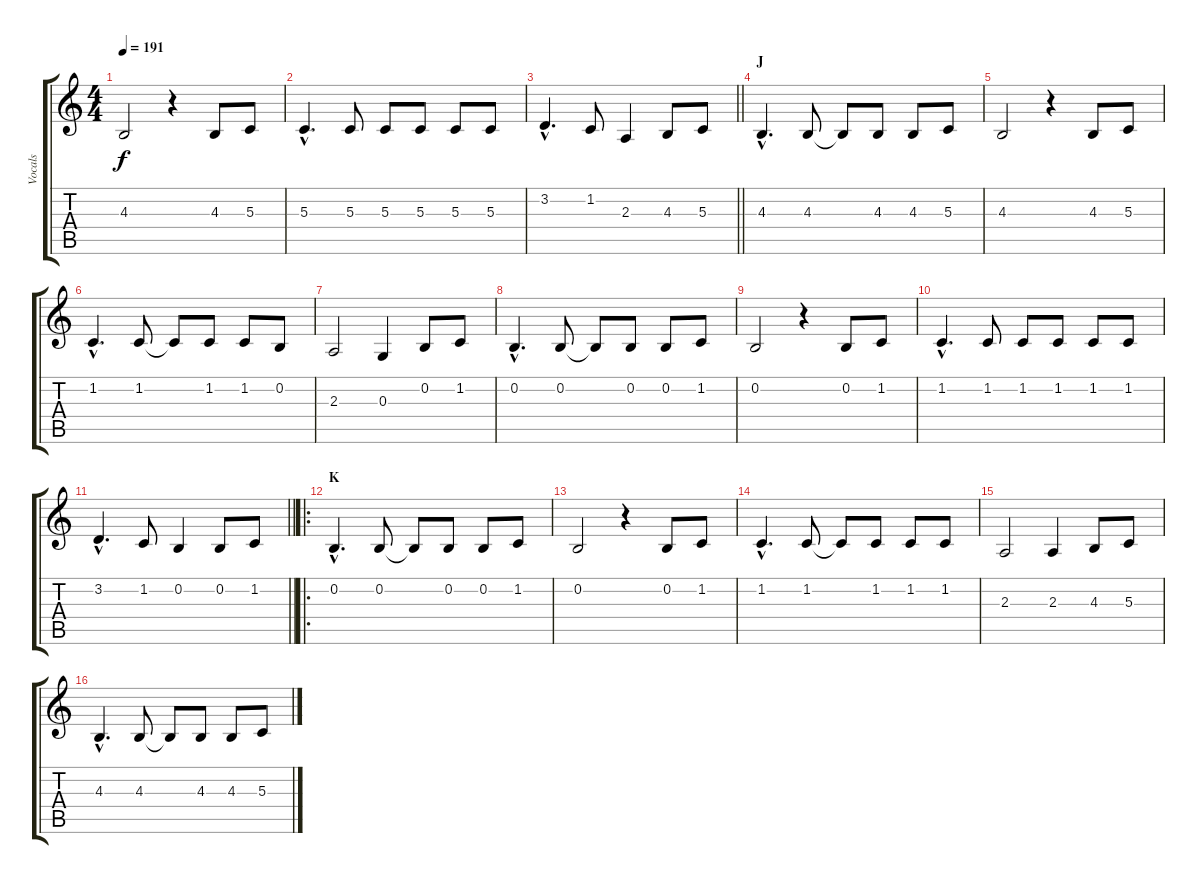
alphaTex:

\track ("Vocals" "Vocals") {instrument baritonesax}
\staff {score tabs}
\tuning (E4 B3 G3 D3 A2 E2) {hide}
\ts (4 4)
\tempo 191
\clef g2
\ks c
4.3.2{dy f} r.4 4.3.8 5.3.8 |
5.3{hac}.4{d} 5.3.8 5.3.8 5.3.8 5.3.8 5.3.8 |
\barLineRight lightlight
3.2{hac}.4{d} 1.2.8 2.3.4 4.3.8 5.3.8 |
\section ("" "J")
4.3{hac}.4{d} 4.3.8 4.3{t}.8 4.3.8 4.3.8 5.3.8 |
4.3.2 r.4 4.3.8 5.3.8 |
1.2{hac}.4{d} 1.2.8 1.2{t}.8 1.2.8 1.2.8 0.2.8 |
2.3.2 0.3.4 0.2.8 1.2.8 |
0.2{hac}.4{d} 0.2.8 0.2{t}.8 0.2.8 0.2.8 1.2.8 |
0.2.2 r.4 0.2.8 1.2.8 |
1.2{hac}.4{d} 1.2.8 1.2.8 1.2.8 1.2.8 1.2.8 |
\barLineRight lightlight
3.2{hac}.4{d} 1.2.8 0.2.4 0.2.8 1.2.8 |
\ro
\section ("" "K")
0.2{hac}.4{d} 0.2.8 0.2{t}.8 0.2.8 0.2.8 1.2.8 |
0.2.2 r.4 0.2.8 1.2.8 |
1.2{hac}.4{d} 1.2.8 1.2{t}.8 1.2.8 1.2.8 1.2.8 |
2.3.2 2.3.4 4.3.8 5.3.8 |
4.3{hac}.4{d} 4.3.8 4.3{t}.8 4.3.8 4.3.8 5.3.8
